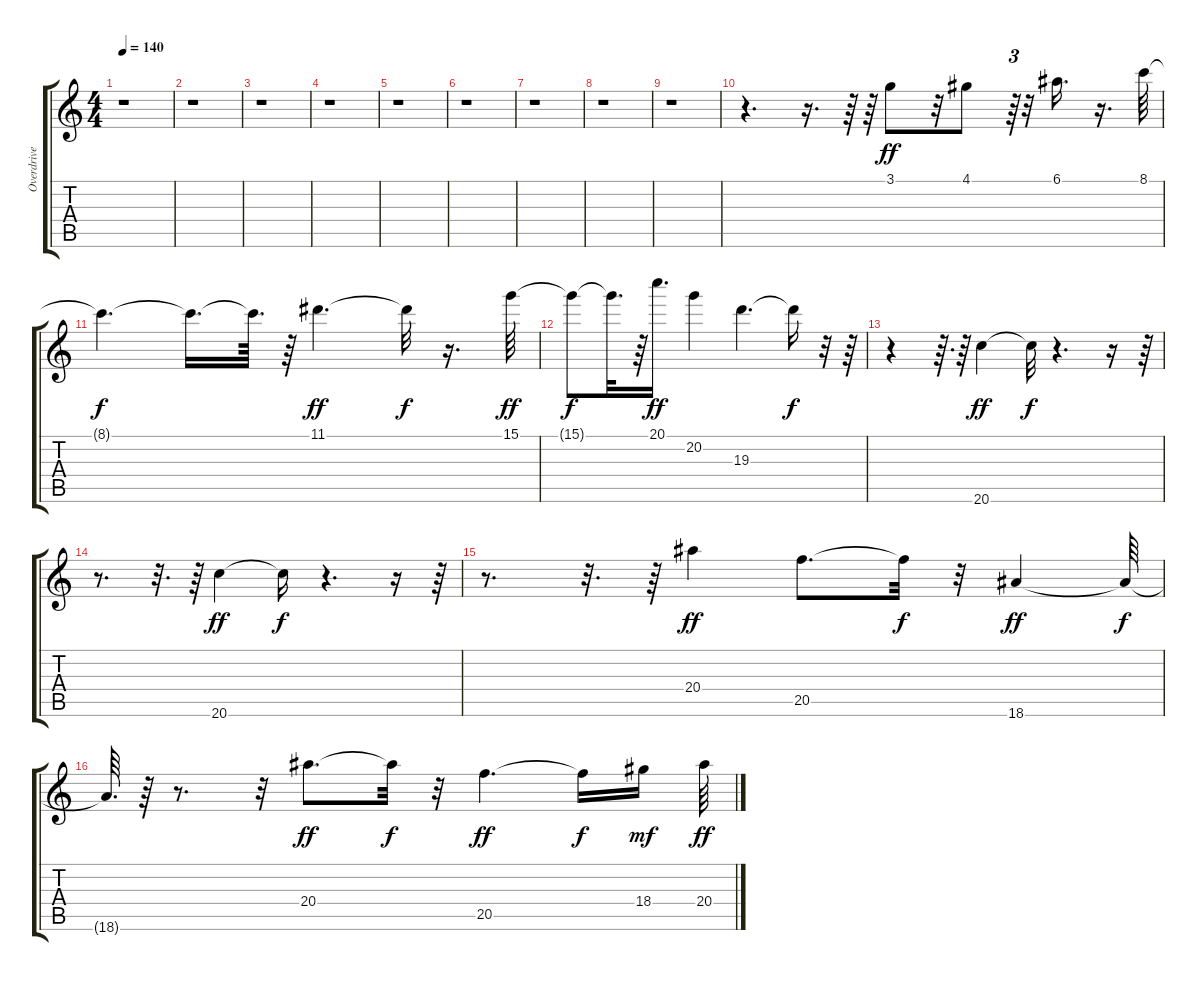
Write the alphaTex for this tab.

\track ("Overdrive Guitar" "Overdrive ") {instrument overdrivenguitar}
\staff {score tabs}
\tuning (E4 B3 G3 D3 A2 E2) {hide}
\ts (4 4)
\tempo 140
\clef g2
\ks c
r.1{dy ff} |
r.1 |
r.1 |
r.1 |
r.1 |
r.1 |
r.1 |
r.1 |
r.1 |
r.4{d} r.16{d} r.64 r.64 3.1.8 r.32 4.1.8 r.64{tu (3 2)} r.32 6.1.16{d} r.16{d} 8.1.64 |
8.1{t}.4{d dy f} 8.1{t}.16{d} 8.1{t}.64{d} r.64 11.1.4{d dy ff} 11.1{t}.32{dy f} r.16{d} 15.1.64{dy ff} |
15.1{t}.8{dy f} 15.1{t}.32{d} r.64 20.1.16{d dy ff} 20.2.4 19.3.4{d} 19.3{t}.16{dy f} r.32 r.64 |
r.4 r.64{d} r.64 20.6.4{dy ff} 20.6{t}.32{dy f} r.4{d} r.16 r.64 |
r.8{d} r.32{d} r.64 20.6.4{dy ff} 20.6{t}.16{dy f} r.4{d} r.16 r.64 |
r.8{d} r.32{d} r.64 20.4.4{dy ff} 20.5.8{d} 20.5{t}.32{dy f} r.32 18.6.4{dy ff} 18.6{t}.64{dy f} |
18.6{t}.64{d} r.64 r.8{d} r.32 20.4.8{d dy ff} 20.4{t}.32{dy f} r.32 20.5.4{d dy ff} 20.5{t}.16{dy f} 18.4.16{dy mf} 20.4.64{dy ff}
